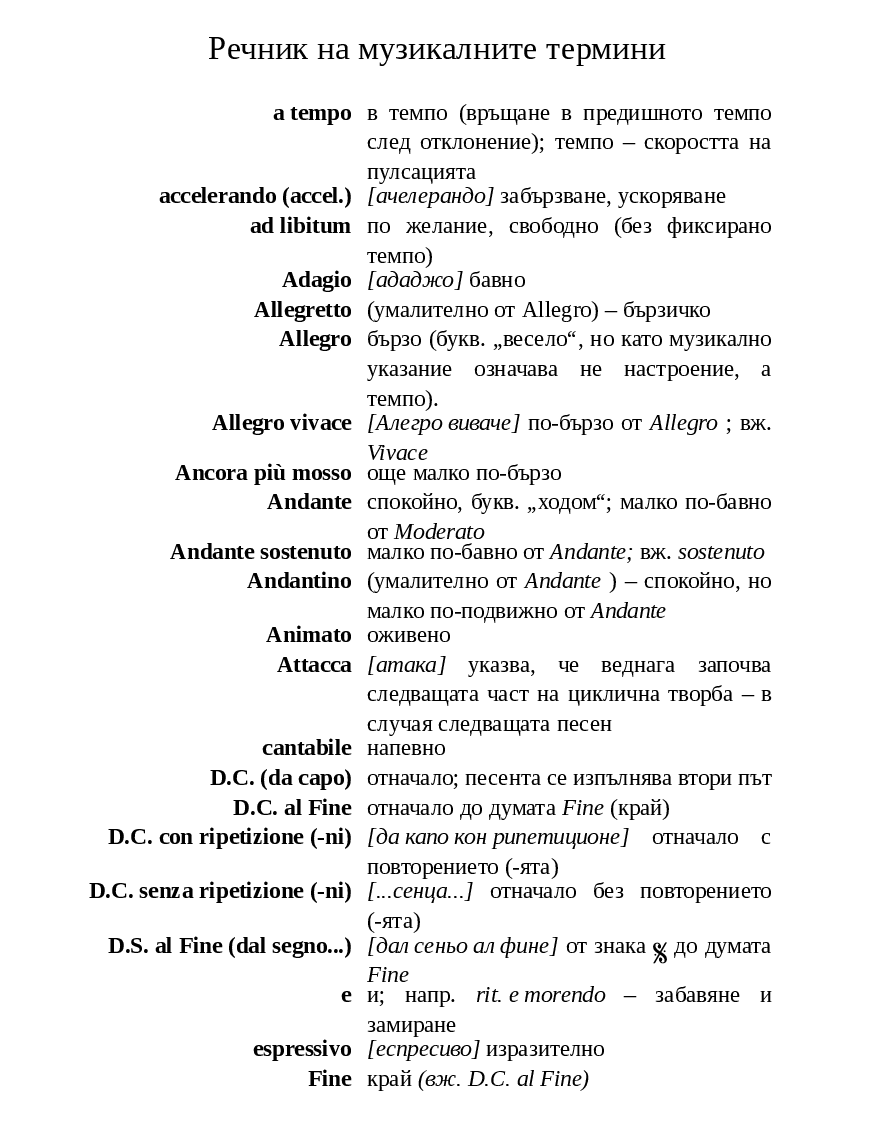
\version "2.24.4"

% include paper part and global functions
\include "include/globals.ily"

\bookpart {
  #(define blineskip221 3.8)

  \paper {
    print-all-headers = ##t
    print-page-number = ##f
    print-first-page-number = ##t


    % put page numbers on the bottom
    oddHeaderMarkup = \markup {

      \fill-line {
        ""
        \if \should-print-page-number  \abs-fontsize #10 {
          \bold \fromproperty #'page:page-number-string

        }
      }
    }
    evenHeaderMarkup = \markup {

      \fill-line {
        \if \should-print-page-number \abs-fontsize #10 {
          \bold  \fromproperty #'page:page-number-string
          ""
        }
      }
    }

    oddFooterMarkup = \markup ""

    evenFooterMarkup = ""
    left-margin = 1.5\cm
    right-margin = 1.5\cm
    top-margin = 1\cm
    bottom-margin = 1.2\cm
    ragged-bottom = ##t % do not spread the staves to fill the whole vertical space
    top-markup-spacing.basic-distance = 8\mm
    top-system-spacing.basic-distance = 10\mm
    % change distance between staves
    system-system-spacing =
    #'((basic-distance . 16)
       (minimum-distance . 6)
       (padding . 1)
       (stretchability . 12))
  }


  \label #'ref221
  \tocItem \markup "Речник на музикалните термини"

  \markup \abs-fontsize #16 { \fill-line {"Речник на музикалните термини"} }

  \markuplist \abs-fontsize #11 {
    \override #'(padding . 2) % horizontal distance
    \override #'(baseline-skip . 3.8) % vertical distance
    \override #'(line-width . 52)
    \table #'(1 -1) {
      \line {" "}
      \line {"                "}

      \line \bold {a tempo} \override #`(baseline-skip . ,blineskip221)
      \justify {в темпо (връщане в предишното темпо след отклонение); темпо – скоростта на пулсацията}

      \line \bold {accelerando (accel.)} \override #`(baseline-skip . ,blineskip221)
      \justify {\italic"[ачелерандо]" забързване, ускоряване}

      \line \bold {ad libitum} \override #`(baseline-skip . ,blineskip221)
      \justify {по желание, свободно (без фиксирано темпо)}

      \line \bold {Adagio} \override #`(baseline-skip . ,blineskip221)
      \justify {\italic"[ададжо]" бавно}

      \line \bold {Allegretto} \override #`(baseline-skip . ,blineskip221)
      \justify {(умалително от Allegro) – бързичко}

      \line \bold {Allegro} \override #`(baseline-skip . ,blineskip221)
      \justify {бързо (букв. „весело“, но като музикално указание означава не настроение, а темпо).}

      \line \bold {Allegro vivace} \override #`(baseline-skip . ,blineskip221)
      \justify {\italic"[Алегро виваче]" по-бързо от \italic"Allegro"; вж. \italic"Vivace"}

      \line \bold { Ancora più mosso} \override #`(baseline-skip . ,blineskip221)
      \justify { още малко по-бързо}

      \line \bold {Andante} \override #`(baseline-skip . ,blineskip221)
      \justify {спокойно, букв. „ходом“; малко по-бавно от \italic"Moderato"}

      \line \bold {Andante sostenuto} \override #`(baseline-skip . ,blineskip221)
      \justify {малко по-бавно от \italic"Andante;" вж. \italic"sostenuto"}

      \line \bold {Andantino} \override #`(baseline-skip . ,blineskip221)
      \justify {(умалително от \italic"Andante") – спокойно, но малко по-подвижно от \italic"Andante" }

      \line \bold {Animato} \override #`(baseline-skip . ,blineskip221)
      \justify {оживено}

      \line \bold {Attacca} \override #`(baseline-skip . ,blineskip221)
      \justify {\italic"[атака]" указва, че веднага започва следващата част на циклична творба – в случая следващата песен}

      \line \bold {cantabilе} \override #`(baseline-skip . ,blineskip221)
      \justify {напевно}

      \line \bold {D.C. (da capo)} \override #`(baseline-skip . ,blineskip221)
      \justify {отначало; песента се изпълнява втори път}

      \line \bold {D.C. al Fine} \override #`(baseline-skip . ,blineskip221)
      \justify {отначало до думата \italic"Fine" (край)}

      \line \bold {D.C. con ripetizione (-ni)} \override #`(baseline-skip . ,blineskip221)
      \justify {\italic"[да капо кон рипетиционе]" отначало с повторението (-ята)}

      \line \bold {D.C. senza ripetizione (-ni)} \override #`(baseline-skip . ,blineskip221)
      \justify {\italic"[...сенца...]" отначало без повторението (-ята)}

      \line \bold {D.S. al Fine (dal segno...)} \override #`(baseline-skip . ,blineskip221)
      \justify {\italic"[дал сеньо ал фине]" от знака {\small \musicglyph "scripts.segno" } до думата \italic"Fine"}

      \line \bold {e} \override #`(baseline-skip . ,blineskip221)
      \justify {и; напр. \italic"rit. e morendo" – забавяне и замиране}

      \line \bold {espressivo} \override #`(baseline-skip . ,blineskip221)
      \justify {\italic"[еспресиво]" изразително}

      \line \bold {Fine} \override #`(baseline-skip . ,blineskip221)
      \justify {край \italic"(вж. D.C. al Fine)"}
     
    }
  }
} % bookpart
